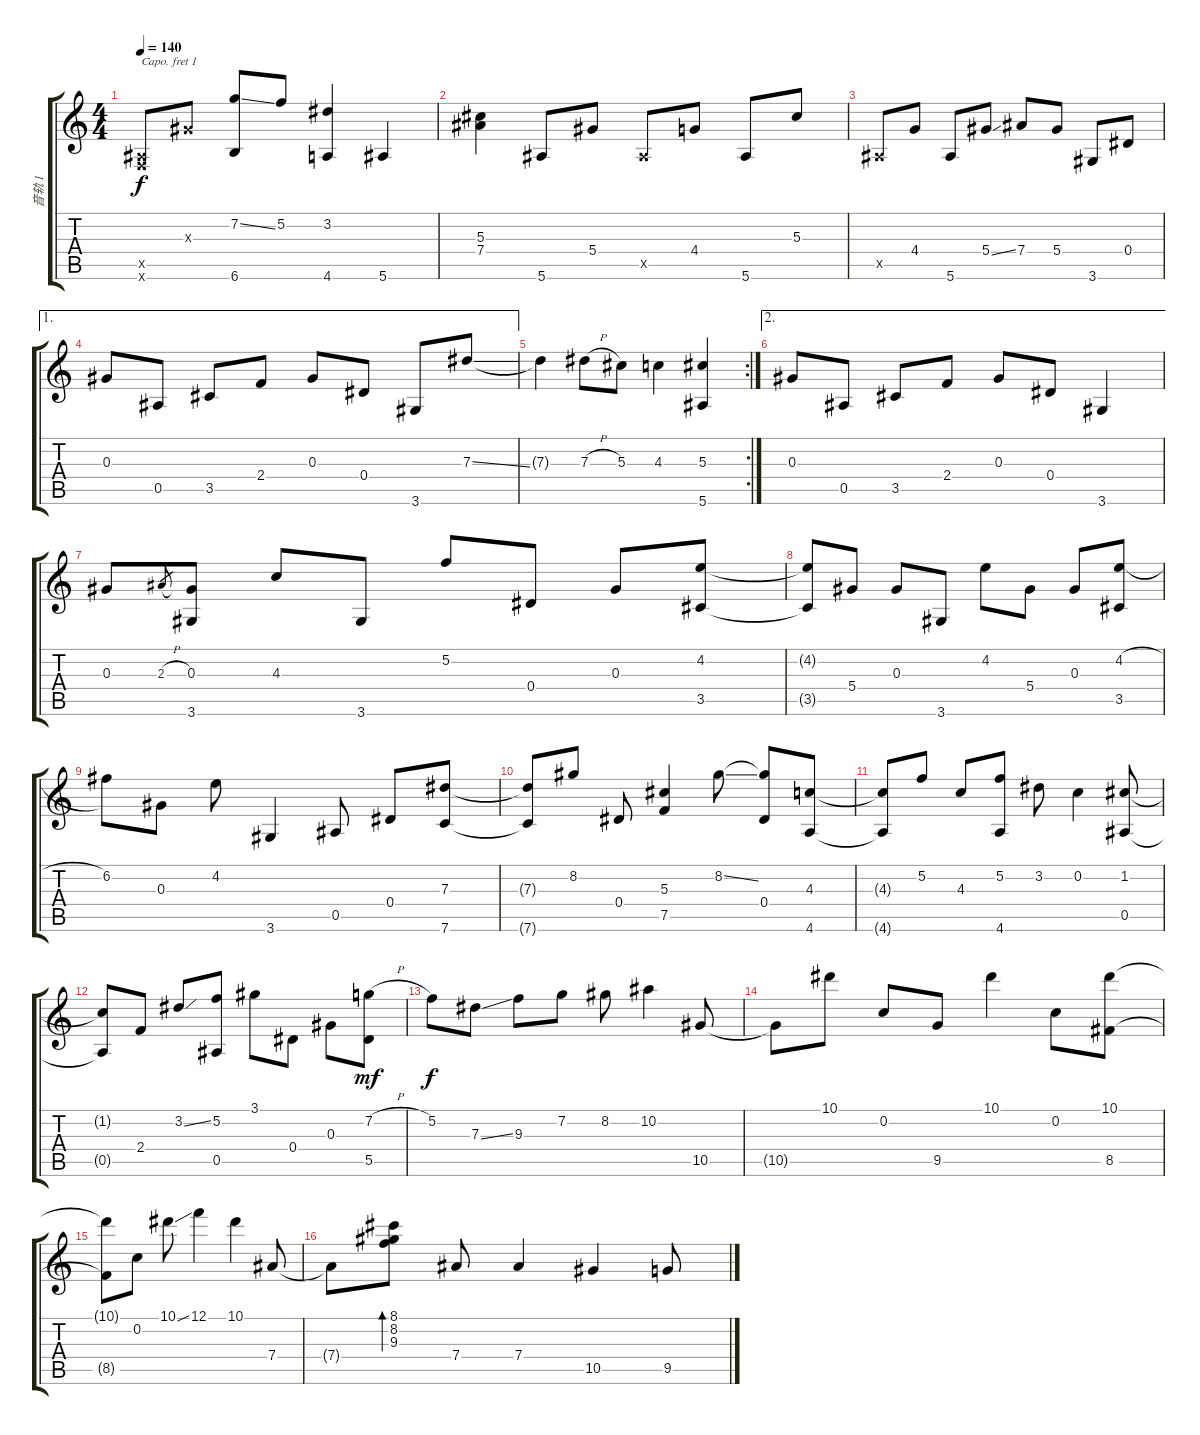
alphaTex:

\track ("音轨 1" "音轨 1") {instrument acousticguitarsteel}
\staff {score tabs}
\capo 1
\tuning (E4 B3 G3 D3 A2 E2) {hide}
\ts (4 4)
\tempo 140
\clef g2
\ks c
(0.5{x} 0.6{x}).8{dy f} 0.3{x}.8 (7.2{ss} 6.6).8 5.2.8 (3.2 4.6).4 5.6.4 |
(5.3 7.4).4 5.6.8 5.4.8 0.5{x}.8 4.4.8 5.6.8 5.3.8 |
0.5{x}.8 4.4.8 5.6.8 5.4{ss}.8 7.4.8 5.4.8 3.6.8 0.4.8 |
\ae 1
0.3.8 0.5.8 3.5.8 2.4.8 0.3.8 0.4.8 3.6.8 7.3{ss}.8 |
\rc 2
7.3{t}.4 7.3{h}.8 5.3.8 4.3.4 (5.3 5.6).4 |
\ae 2
0.3.8 0.5.8 3.5.8 2.4.8 0.3.8 0.4.8 3.6.4 |
0.3.8 2.3{h}.8{gr} (0.3 3.6).8 4.3.8 3.6.8 5.2.8 0.4.8 0.3.8 (4.2 3.5).8 |
(4.2{t} 3.5{t}).8 5.4.8 0.3.8 3.6.8 4.2.8 5.4.8 0.3.8 (4.2{h} 3.5).8 |
6.2.8 0.3.8 4.2.8 3.6.4 0.5.8 0.4.8 (7.3 7.6).8 |
(7.3{t} 7.6{t}).8 8.2.8 0.4.8 (5.3 7.5).4 8.2{ss}.8 (8.2{t} 0.4).8 (4.3 4.6).8 |
(4.3{t} 4.6{t}).8 5.2.8 4.3.8 (5.2 4.6).8 3.2.8 0.2.4 (1.2 0.5).8 |
(1.2{t} 0.5{t}).8 2.4.8 3.2{ss}.8 (5.2 0.5).8 3.1.8 0.4.8 0.3.8 (7.2{h} 5.5).8{dy mf} |
5.2.8{dy f} 7.3{ss}.8 9.3.8 7.2.8 8.2.8 10.2.4 10.5.8 |
10.5{t}.8 10.1.8 0.2.8 9.5.8 10.1.4 0.2.8 (10.1 8.5).8 |
(10.1{t} 8.5{t}).8 0.2.8 10.1{ss}.8 12.1.4 10.1.4 7.4.8 |
7.4{t}.8 (8.1 8.2 9.3).8{bd 480} 7.4.8 7.4.4 10.5.4 9.5.8
